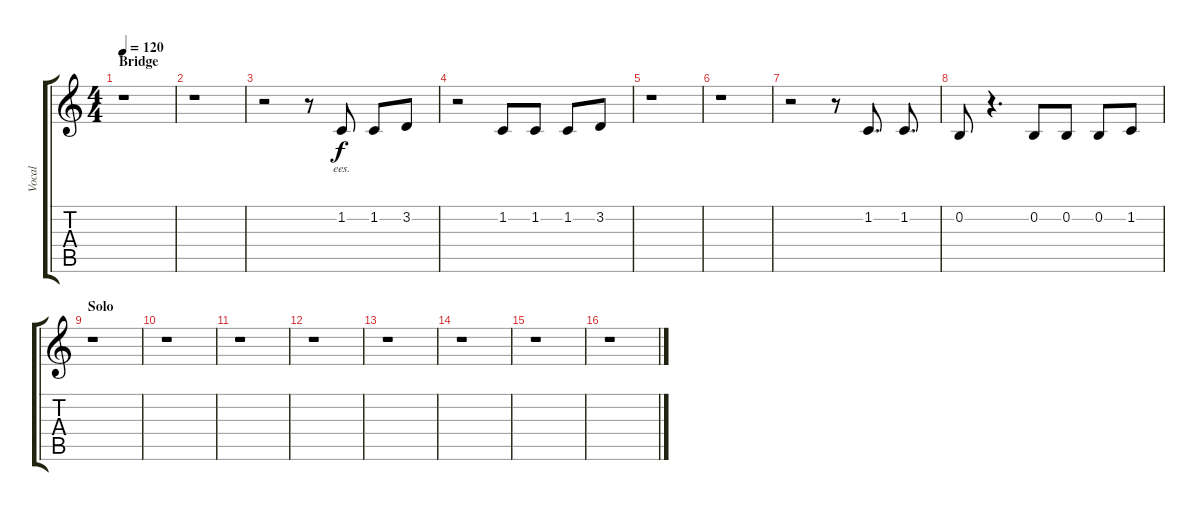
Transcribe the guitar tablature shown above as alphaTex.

\track ("Vocal" "Vocal") {instrument lead6voice}
\staff {score tabs}
\tuning (E4 B3 G3 D3 A2 E2) {hide}
\ts (4 4)
\section ("" "Bridge")
\tempo 120
\clef g2
\ks c
r.1{dy f} |
r.1 |
r.2 r.8 1.2.8{lyrics (0 "ees.") lyrics (1 "") lyrics (2 "") lyrics (3 "") lyrics (4 "")} 1.2.8 3.2.8 |
r.2 1.2.8 1.2.8 1.2.8 3.2.8 |
r.1 |
r.1 |
r.2 r.8 1.2.8{d} 1.2.8{d} |
0.2.8 r.4{d} 0.2.8 0.2.8 0.2.8 1.2.8 |
\section ("" "Solo")
r.1 |
r.1 |
r.1 |
r.1 |
r.1 |
r.1 |
r.1 |
r.1
